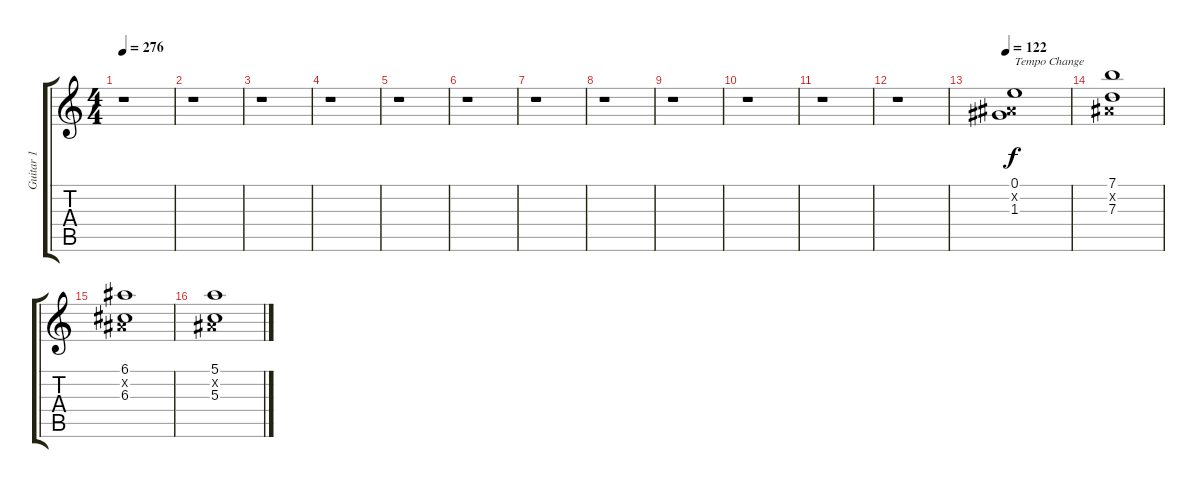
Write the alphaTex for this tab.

\track ("Guitar 1" "Guitar 1") {instrument overdrivenguitar}
\staff {score tabs}
\tuning (E4 B3 G3 D3 A2 E2) {hide}
\ts (4 4)
\tempo 276
\clef g2
\ks c
r.1{dy f} |
r.1 |
r.1 |
r.1 |
r.1 |
r.1 |
r.1 |
r.1 |
r.1 |
r.1 |
r.1 |
r.1 |
\tempo 122
(0.1 -1.2{x} 1.3).1{txt "Tempo Change"} |
(7.1 -1.2{x} 7.3).1 |
(6.1 -1.2{x} 6.3).1 |
(5.1 -1.2{x} 5.3).1
